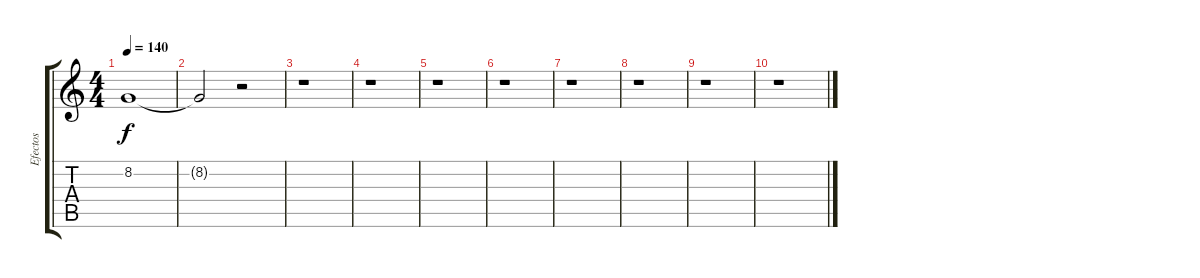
\track ("Efectos" "Efectos") {instrument synthstrings1}
\staff {score tabs}
\tuning (E4 B3 G3 D3 A2 E2) {hide}
\ts (4 4)
\tempo 140
\clef g2
\ks c
8.2.1{dy f} |
8.2{t}.2 r.2 |
r.1 |
r.1 |
r.1 |
r.1 |
r.1 |
r.1 |
r.1 |
r.1
